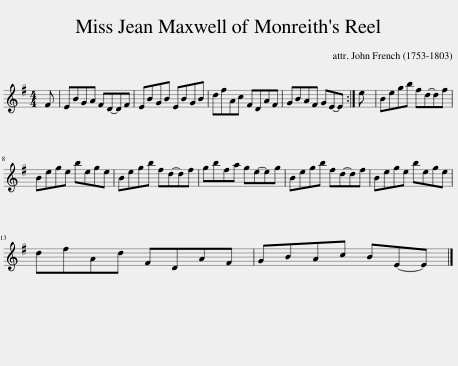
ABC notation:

X:1
L:1/8
M:4/4
I:linebreak $
K:Emin
V:1 treble
V:1
 F | EBGA FD-DF | EBGB EBGB | dfAc FDAF | GBAF GE-E :| %5
 e | Begb fd-df |$ Bege bege | Begb fd-df | gbfa ge-eg | %10
 Begb fd-df | Bege bege |$ dfAd FDAF | GBAc BE-E |] %14
